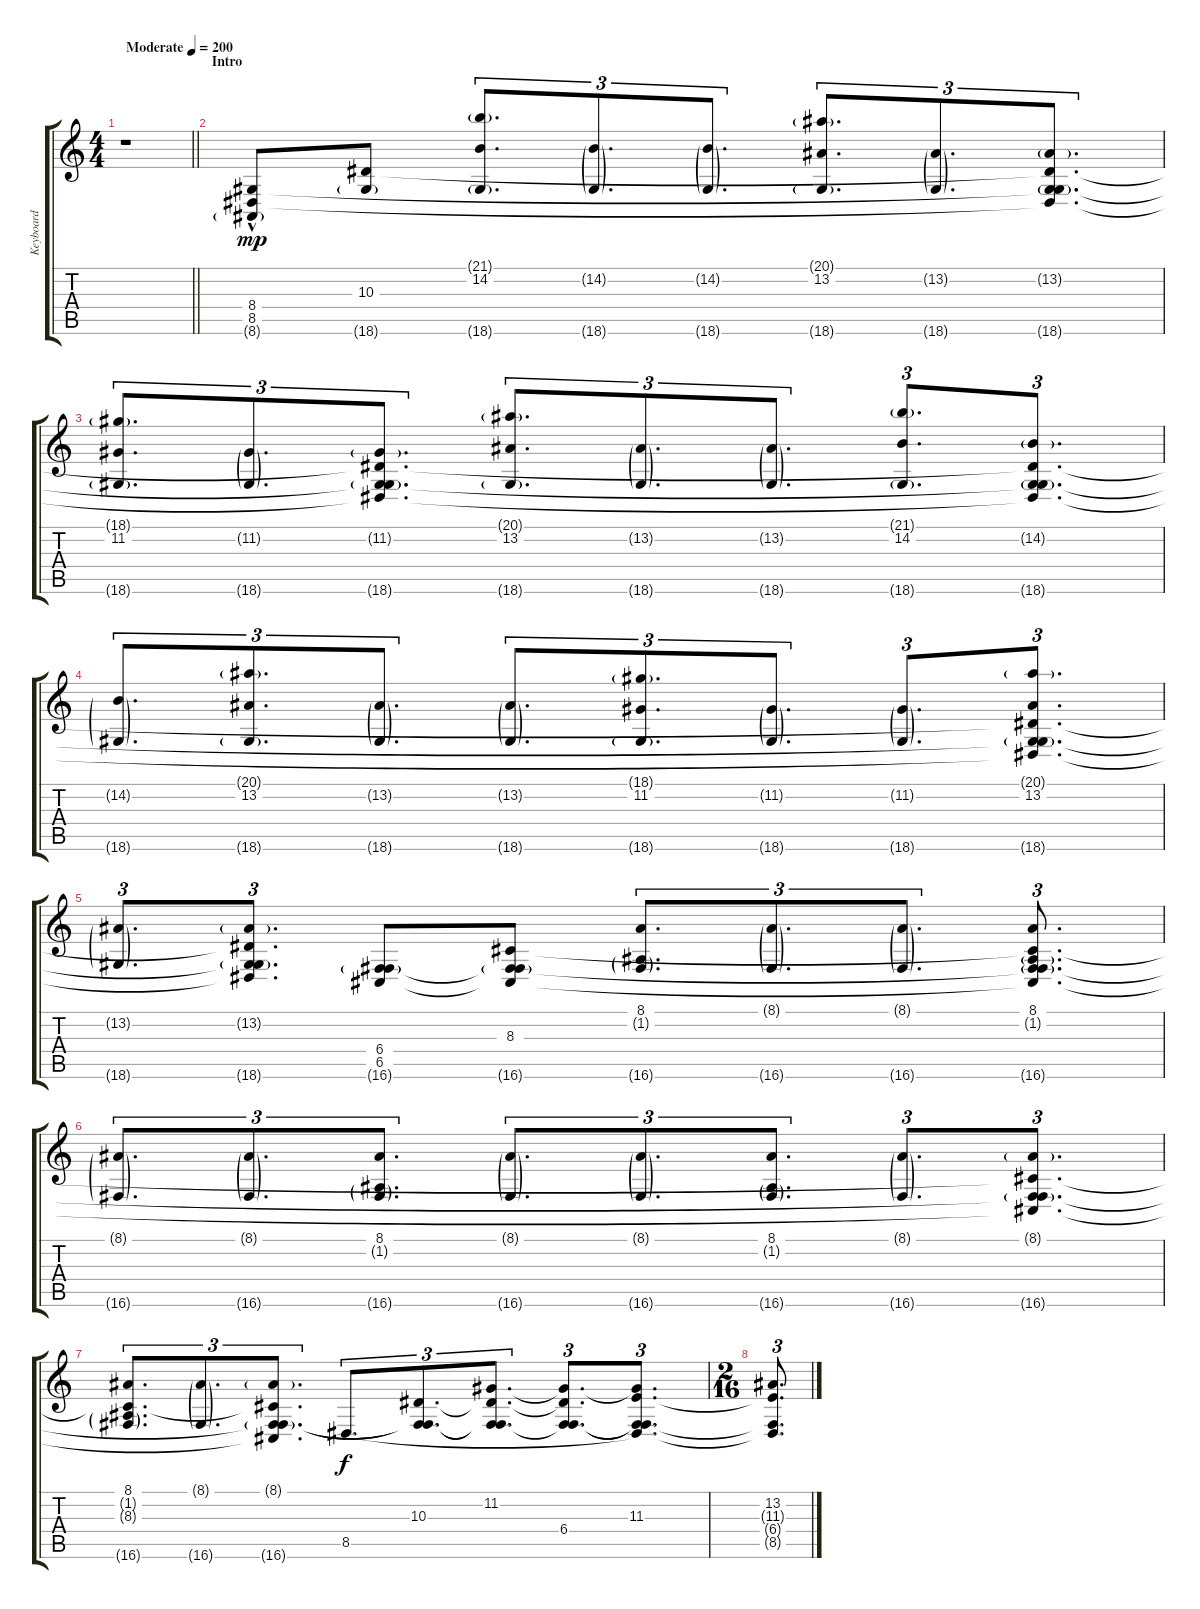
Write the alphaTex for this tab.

\track ("Keyboard" "Keyboard") {instrument pad1newage}
\staff {score tabs}
\tuning (D4 A3 F3 C3 G2 D2) {hide}
\ts (4 4)
\tempo (200 "Moderate")
\clef g2
\barLineRight lightlight
\ks c
r.1{dy mp instrument pad1newage} |
\section ("" "Intro")
(8.4{hac} 8.5{hac} 8.6{g}).8 (10.3 18.6{g}).8 (21.1{g} 14.2 18.6{g}).8{d tu (3 2)} (14.2{g} 18.6{g}).8{d tu (3 2)} (14.2{g} 18.6{g}).8{d tu (3 2)} (20.1{g} 13.2 18.6{g}).8{d tu (3 2)} (13.2{g} 18.6{g}).8{d tu (3 2)} (13.2{g} 10.3{t} 8.4{t} 8.5{t} 18.6{g}).8{d tu (3 2)} |
(18.1{g} 11.2 18.6{g}).8{d tu (3 2)} (11.2{g} 18.6{g}).8{d tu (3 2)} (11.2{g} 10.3{t} 8.4{t} 8.5{t} 18.6{g}).8{d tu (3 2)} (20.1{g} 13.2 18.6{g}).8{d tu (3 2)} (13.2{g} 18.6{g}).8{d tu (3 2)} (13.2{g} 18.6{g}).8{d tu (3 2)} (21.1{g} 14.2 18.6{g}).8{d tu (3 2)} (14.2{g} 10.3{t} 8.4{t} 8.5{t} 18.6{g}).8{d tu (3 2)} |
(14.2{g} 18.6{g}).8{d tu (3 2)} (20.1{g} 13.2 18.6{g}).8{d tu (3 2)} (13.2{g} 18.6{g}).8{d tu (3 2)} (13.2{g} 18.6{g}).8{d tu (3 2)} (18.1{g} 11.2 18.6{g}).8{d tu (3 2)} (11.2{g} 18.6{g}).8{d tu (3 2)} (11.2{g} 18.6{g}).8{d tu (3 2)} (20.1{g} 13.2 10.3{t} 8.4{t} 8.5{t} 18.6{g}).8{d tu (3 2)} |
(13.2{g} 18.6{g}).8{d tu (3 2)} (13.2{g} 10.3{t} 8.4{t} 8.5{t} 18.6{g}).8{d tu (3 2)} (6.4 6.5 16.6{g}).8 (8.3 6.4{t} 6.5{t} 16.6{g}).8 (8.1 1.2{g} 16.6{g}).8{d tu (3 2)} (8.1{g} 16.6{g}).8{d tu (3 2)} (8.1{g} 16.6{g}).8{d tu (3 2)} (8.1 1.2{g} 8.3{t} 6.4{t} 6.5{t} 16.6{g}).8{d tu (3 2)} |
(8.1{g} 16.6{g}).8{d tu (3 2)} (8.1{g} 16.6{g}).8{d tu (3 2)} (8.1 1.2{g} 16.6{g}).8{d tu (3 2)} (8.1{g} 16.6{g}).8{d tu (3 2)} (8.1{g} 16.6{g}).8{d tu (3 2)} (8.1 1.2{g} 16.6{g}).8{d tu (3 2)} (8.1{g} 16.6{g}).8{d tu (3 2)} (8.1{g} 8.3{t} 6.4{t} 6.5{t} 16.6{g}).8{d tu (3 2)} |
(8.1 1.2{g} 8.3{t} 16.6{g}).8{d tu (3 2)} (8.1{g} 16.6{g}).8{d tu (3 2)} (8.1{g} 8.3{t} 6.4{t} 6.5{t} 16.6{g}).8{d tu (3 2)} 8.5.8{d tu (3 2) dy f} (10.3 6.4{t} 16.6{t}).8{d tu (3 2)} (11.2 10.3{t} 6.4{t} 16.6{t}).8{d tu (3 2)} (11.2{t} 10.3{t} 6.4 16.6{t}).8{d tu (3 2)} (11.2{t} 11.3 6.4{t} 8.5{t} 16.6{t}).8{d tu (3 2)} |
\ts (2 16)
(13.2 11.3{t} 6.4{t} 8.5{t}).8{d tu (3 2)}
